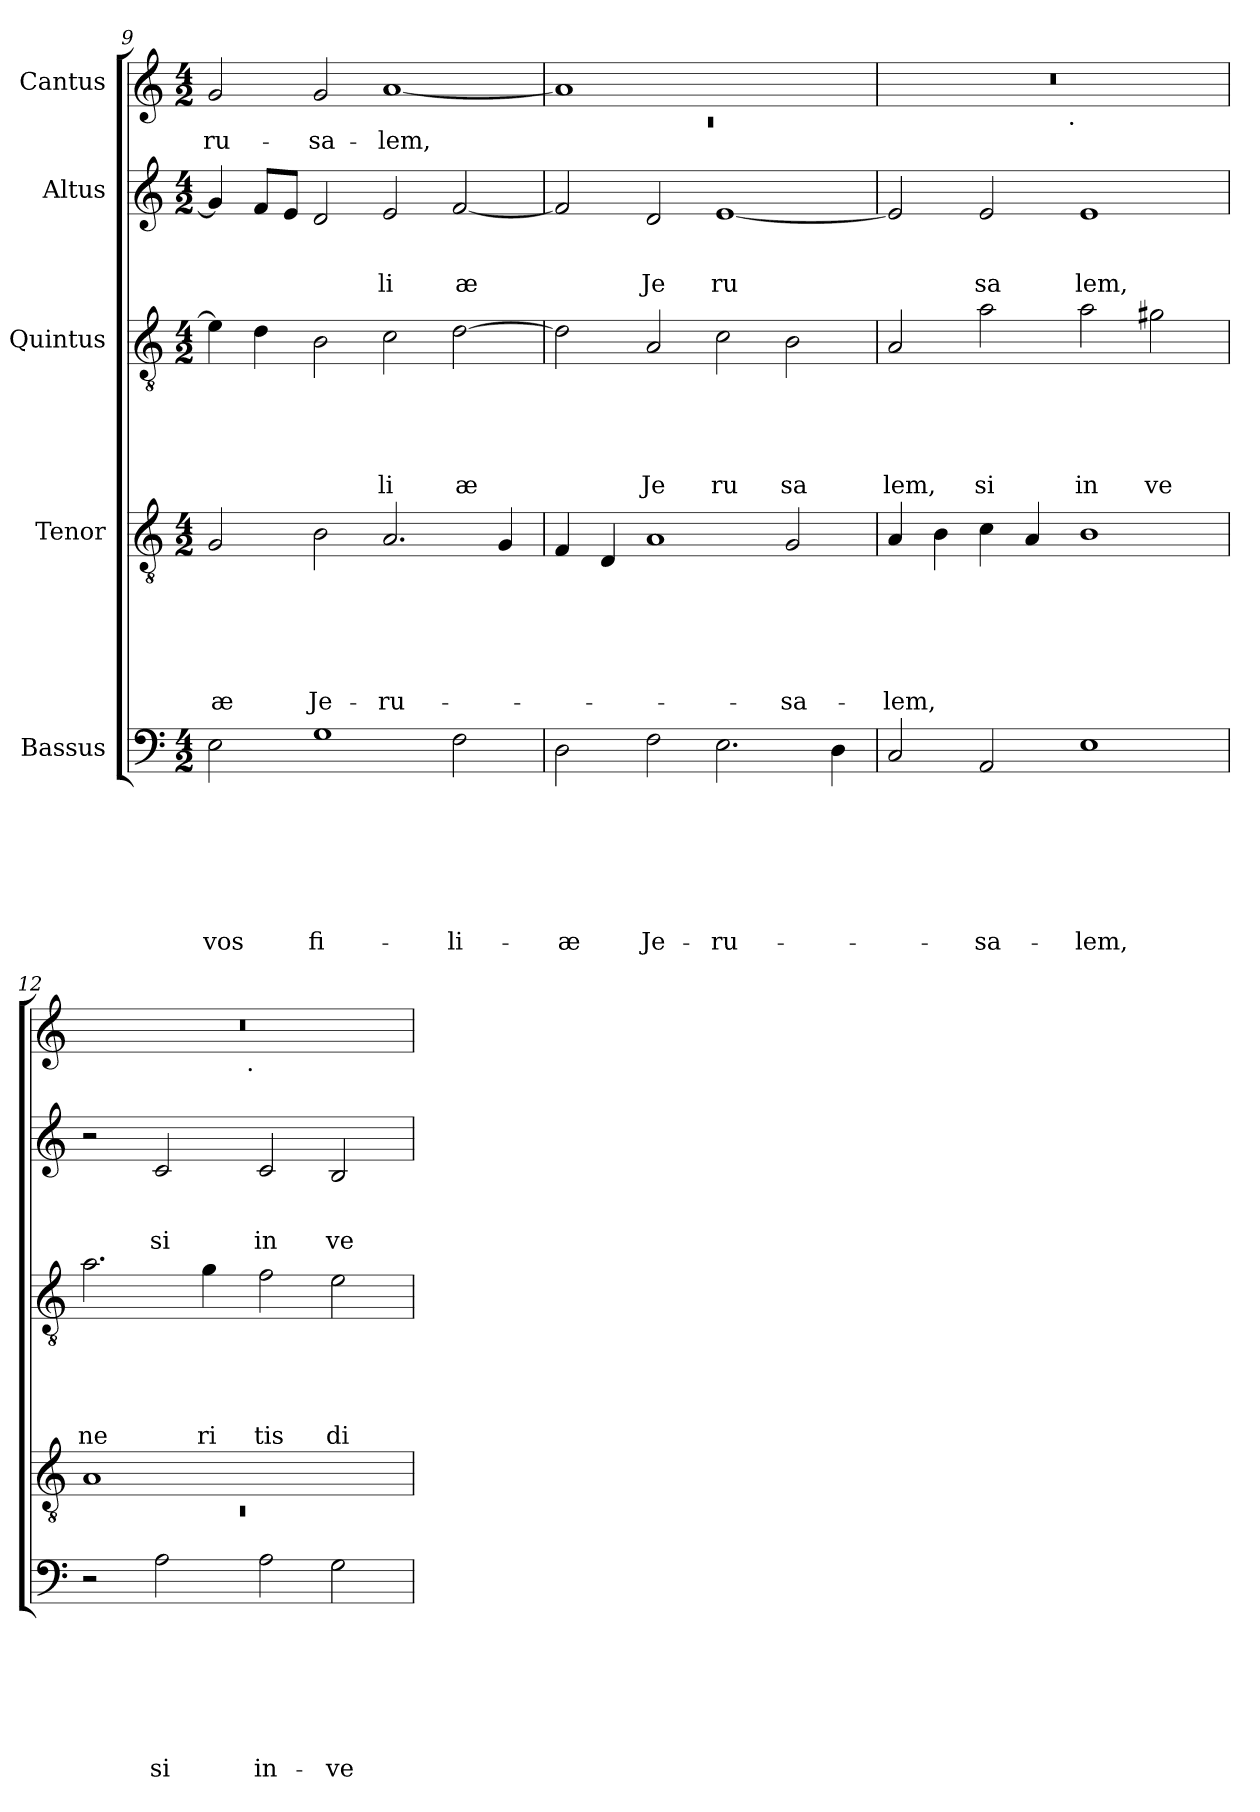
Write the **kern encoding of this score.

**kern	**text	**text	**text	**text	**text	**text	**text	**kern	**text	**text	**text	**text	**text	**text	**kern	**text	**text	**text	**text	**text	**kern	**text	**text	**text	**kern	**text
*part5	*part5	*part5	*part5	*part5	*part5	*part5	*part5	*part4	*part4	*part4	*part4	*part4	*part4	*part4	*part3	*part3	*part3	*part3	*part3	*part3	*part2	*part2	*part2	*part2	*part1	*part1
*staff5	*staff5	*staff5	*staff5	*staff5	*staff5	*staff5	*staff5	*staff4	*staff4	*staff4	*staff4	*staff4	*staff4	*staff4	*staff3	*staff3	*staff3	*staff3	*staff3	*staff3	*staff2	*staff2	*staff2	*staff2	*staff1	*staff1
*I"Bassus	*	*	*	*	*	*	*	*I"Tenor	*	*	*	*	*	*	*I"Quintus	*	*	*	*	*	*I"Altus	*	*	*	*I"Cantus	*
*clefF4	*	*	*	*	*	*	*	*clefGv2	*	*	*	*	*	*	*clefGv2	*	*	*	*	*	*clefG2	*	*	*	*clefG2	*
*k[]	*	*	*	*	*	*	*	*k[]	*	*	*	*	*	*	*k[]	*	*	*	*	*	*k[]	*	*	*	*k[]	*
*C:	*	*	*	*	*	*	*	*C:	*	*	*	*	*	*	*C:	*	*	*	*	*	*C:	*	*	*	*C:	*
*M4/2	*	*	*	*	*	*	*	*M4/2	*	*	*	*	*	*	*M4/2	*	*	*	*	*	*M4/2	*	*	*	*M4/2	*
=9	=9	=9	=9	=9	=9	=9	=9	=9	=9	=9	=9	=9	=9	=9	=9	=9	=9	=9	=9	=9	=9	=9	=9	=9	=9	=9
!	!	!	!	!	!	!	!LO:LY:b	!	!	!	!	!	!	!LO:LY:b	!	!	!	!	!	!	!	!	!	!	!	!LO:LY:b
2E\	.	.	.	.	.	.	vos	2G/	.	.	.	.	.	-æ	4e\]	.	.	.	.	.	4g/]	.	.	.	2g/	-ru-
.	.	.	.	.	.	.	.	.	.	.	.	.	.	.	4d\	.	.	.	.	.	8f/L	.	.	.	.	.
.	.	.	.	.	.	.	.	.	.	.	.	.	.	.	.	.	.	.	.	.	8e/J	.	.	.	.	.
!	!	!	!	!	!	!	!LO:LY:b	!	!	!	!	!	!	!LO:LY:b	!	!	!	!	!	!	!	!	!	!	!	!LO:LY:b
1G	.	.	.	.	.	.	fi-	2B\	.	.	.	.	.	Je-	2B\	.	.	.	.	.	2d/	.	.	.	2g/	-sa-
!	!	!	!	!	!	!	!	!	!	!	!	!	!	!LO:LY:b	!	!	!	!	!	!LO:LY:b	!	!	!	!LO:LY:b	!	!LO:LY:b
.	.	.	.	.	.	.	.	2.A/	.	.	.	.	.	-ru-	2c\	.	.	.	.	li	2e/	.	.	li	[<1a	-lem,
!	!	!	!	!	!	!	!LO:LY:b	!	!	!	!	!	!	!	!	!	!	!	!	!LO:LY:b	!	!	!	!LO:LY:b	!	!
2F\	.	.	.	.	.	.	-li-	.	.	.	.	.	.	.	[>2d\	.	.	.	.	æ	[<2f/	.	.	æ	.	.
.	.	.	.	.	.	.	.	4G/	.	.	.	.	.	.	.	.	.	.	.	.	.	.	.	.	.	.
=10	=10	=10	=10	=10	=10	=10	=10	=10	=10	=10	=10	=10	=10	=10	=10	=10	=10	=10	=10	=10	=10	=10	=10	=10	=10	=10
*	*	*	*	*	*	*	*	*	*	*	*	*	*	*	*	*	*	*	*	*	*	*	*	*	*^	*
!	!	!	!	!	!	!	!LO:LY:b	!	!	!	!	!	!	!	!	!	!	!	!	!	!	!	!	!	!	!LO:N:vis=1	!
2D\	.	.	.	.	.	.	-æ	4F/	.	.	.	.	.	.	2d\]	.	.	.	.	.	2f/]	.	.	.	1a]	0rc	.
.	.	.	.	.	.	.	.	4D/	.	.	.	.	.	.	.	.	.	.	.	.	.	.	.	.	.	.	.
!	!	!	!	!	!	!	!LO:LY:b	!	!	!	!	!	!	!	!	!	!	!	!	!LO:LY:b	!	!	!	!LO:LY:b	!	!	!
2F\	.	.	.	.	.	.	Je-	1A	.	.	.	.	.	.	2A/	.	.	.	.	Je	2d/	.	.	Je	.	.	.
!	!	!	!	!	!	!	!LO:LY:b	!	!	!	!	!	!	!	!	!	!	!	!	!LO:LY:b	!	!	!	!LO:LY:b	!	!	!
2.E\	.	.	.	.	.	.	-ru-	.	.	.	.	.	.	.	2c\	.	.	.	.	ru	[<1e	.	.	ru	1ryy	.	.
!	!	!	!	!	!	!	!	!	!	!	!	!	!	!LO:LY:b	!	!	!	!	!	!LO:LY:b	!	!	!	!	!	!	!
.	.	.	.	.	.	.	.	2G/	.	.	.	.	.	-sa-	2B\	.	.	.	.	sa	.	.	.	.	.	.	.
4D\	.	.	.	.	.	.	.	.	.	.	.	.	.	.	.	.	.	.	.	.	.	.	.	.	.	.	.
=11	=11	=11	=11	=11	=11	=11	=11	=11	=11	=11	=11	=11	=11	=11	=11	=11	=11	=11	=11	=11	=11	=11	=11	=11	=11	=11	=11
!	!	!	!	!	!	!	!	!	!	!	!	!	!	!LO:LY:b	!	!	!	!	!	!LO:LY:b	!	!	!	!	!	!	!
2C/	.	.	.	.	.	.	.	4A/	.	.	.	.	.	-lem,	2A/	.	.	.	.	lem,	2e/]	.	.	.	0r	2ryy	.
.	.	.	.	.	.	.	.	4B\	.	.	.	.	.	.	.	.	.	.	.	.	.	.	.	.	.	.	.
!	!	!	!	!	!	!	!LO:LY:b	!	!	!	!	!	!	!	!	!	!	!	!	!LO:LY:b	!	!	!	!LO:LY:b	!	!	!
2AA/	.	.	.	.	.	.	-sa-	4c\	.	.	.	.	.	.	2a\	.	.	.	.	si	2e/	.	.	sa	.	4...ryy	.
.	.	.	.	.	.	.	.	4A/	.	.	.	.	.	.	.	.	.	.	.	.	.	.	.	.	.	.	.
!	!	!	!	!	!	!	!	!	!	!	!	!	!	!	!	!	!	!	!	!	!	!	!	!	!	!LO:TX:b:t=.	!
.	.	.	.	.	.	.	.	.	.	.	.	.	.	.	.	.	.	.	.	.	.	.	.	.	.	1ryy	.
!	!	!	!	!	!	!	!LO:LY:b	!	!	!	!	!	!	!	!	!	!	!	!	!LO:LY:b	!	!	!	!LO:LY:b	!	!	!
1E	.	.	.	.	.	.	-lem,	1B	.	.	.	.	.	.	2a\	.	.	.	.	in	1e	.	.	lem,	.	.	.
!	!	!	!	!	!	!	!	!	!	!	!	!	!	!	!	!	!	!	!	!LO:LY:b	!	!	!	!	!	!	!
.	.	.	.	.	.	.	.	.	.	.	.	.	.	.	2g#X\	.	.	.	.	ve	.	.	.	.	.	.	.
.	.	.	.	.	.	.	.	.	.	.	.	.	.	.	.	.	.	.	.	.	.	.	.	.	.	32ryy	.
=12	=12	=12	=12	=12	=12	=12	=12	=12	=12	=12	=12	=12	=12	=12	=12	=12	=12	=12	=12	=12	=12	=12	=12	=12	=12	=12	=12
*	*	*	*	*	*	*	*	*^	*	*	*	*	*	*	*	*	*	*	*	*	*	*	*	*	*	*	*
!	!	!	!	!	!	!	!	!	!LO:N:vis=1	!	!	!	!	!	!	!	!	!	!	!	!LO:LY:b	!	!	!	!	!	!	!
2r	.	.	.	.	.	.	.	1A	0rC	.	.	.	.	.	.	2.a\	.	.	.	.	ne	2r	.	.	.	0r	2ryy	.
!	!	!	!	!	!	!	!LO:LY:b	!	!	!	!	!	!	!	!	!	!	!	!	!	!	!	!	!	!LO:LY:b	!	!	!
2A\	.	.	.	.	.	.	si	.	.	.	.	.	.	.	.	.	.	.	.	.	.	2c/	.	.	si	.	4...ryy	.
!	!	!	!	!	!	!	!	!	!	!	!	!	!	!	!	!	!	!	!	!	!LO:LY:b	!	!	!	!	!	!	!
.	.	.	.	.	.	.	.	.	.	.	.	.	.	.	.	4g\	.	.	.	.	ri	.	.	.	.	.	.	.
!	!	!	!	!	!	!	!	!	!	!	!	!	!	!	!	!	!	!	!	!	!	!	!	!	!	!	!LO:TX:b:t=.	!
.	.	.	.	.	.	.	.	.	.	.	.	.	.	.	.	.	.	.	.	.	.	.	.	.	.	.	1ryy	.
!	!	!	!	!	!	!	!LO:LY:b	!	!	!	!	!	!	!	!	!	!	!	!	!	!LO:LY:b	!	!	!	!LO:LY:b	!	!	!
2A\	.	.	.	.	.	.	in-	1ryy	.	.	.	.	.	.	.	2f\	.	.	.	.	tis	2c/	.	.	in	.	.	.
!	!	!	!	!	!	!	!LO:LY:b	!	!	!	!	!	!	!	!	!	!	!	!	!	!LO:LY:b	!	!	!	!LO:LY:b	!	!	!
2G\	.	.	.	.	.	.	-ve-	.	.	.	.	.	.	.	.	2e\	.	.	.	.	di	2B/	.	.	ve	.	.	.
.	.	.	.	.	.	.	.	.	.	.	.	.	.	.	.	.	.	.	.	.	.	.	.	.	.	.	32ryy	.
*	*	*	*	*	*	*	*	*v	*v	*	*	*	*	*	*	*	*	*	*	*	*	*	*	*	*	*v	*v	*
=	=	=	=	=	=	=	=	=	=	=	=	=	=	=	=	=	=	=	=	=	=	=	=	=	=	=
*-	*-	*-	*-	*-	*-	*-	*-	*-	*-	*-	*-	*-	*-	*-	*-	*-	*-	*-	*-	*-	*-	*-	*-	*-	*-	*-
